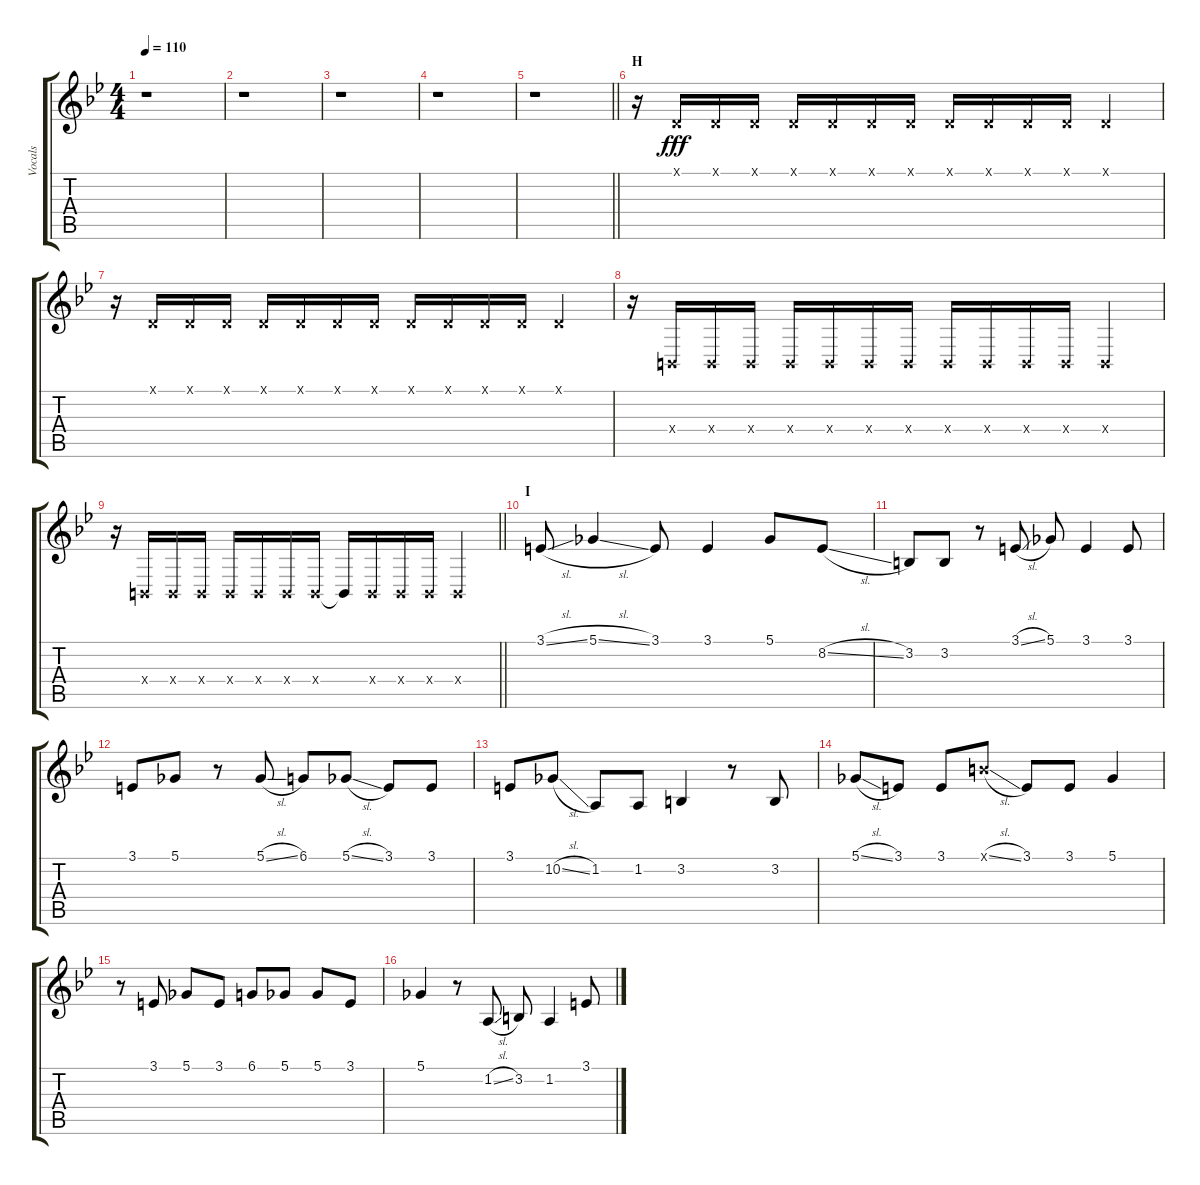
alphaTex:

\track ("Vocals" "Vocals") {instrument voiceoohs}
\staff {score tabs}
\tuning (Db4 Ab3 E3 B2 Gb2 B1) {hide}
\ts (4 4)
\tempo 110
\clef g2
\ks bb
r.1{dy fff} |
r.1 |
r.1 |
r.1 |
\barLineRight lightlight
r.1 |
\section ("" "H")
r.16 1.1{x}.16 1.1{x}.16 1.1{x}.16 1.1{x}.16 1.1{x}.16 1.1{x}.16 1.1{x}.16 1.1{x}.16 1.1{x}.16 1.1{x}.16 1.1{x}.16 1.1{x}.4 |
r.16 1.1{x}.16 1.1{x}.16 1.1{x}.16 1.1{x}.16 1.1{x}.16 1.1{x}.16 1.1{x}.16 1.1{x}.16 1.1{x}.16 1.1{x}.16 1.1{x}.16 1.1{x}.4 |
r.16 0.4{x}.16 0.4{x}.16 0.4{x}.16 0.4{x}.16 0.4{x}.16 0.4{x}.16 0.4{x}.16 0.4{x}.16 0.4{x}.16 0.4{x}.16 0.4{x}.16 0.4{x}.4 |
\barLineRight lightlight
r.16 0.4{x}.16 0.4{x}.16 0.4{x}.16 0.4{x}.16 0.4{x}.16 0.4{x}.16 0.4{x}.16 0.4{t}.16 0.4{x}.16 0.4{x}.16 0.4{x}.16 0.4{x}.4 |
\section ("" "I")
3.1{sl}.8 5.1{sl}.4 3.1.8 3.1.4 5.1.8 8.2{sl}.8 |
3.2.8 3.2.8 r.8 3.1{sl}.8 5.1.8 3.1.4 3.1.8 |
3.1.8 5.1.8 r.8 5.1{sl}.8 6.1.8 5.1{sl}.8 3.1.8 3.1.8 |
3.1.8 10.2{sl}.8 1.2.8 1.2.8 3.2.4 r.8 3.2.8 |
5.1{sl}.8 3.1.8 3.1.8 10.1{sl x}.8 3.1.8 3.1.8 5.1.4 |
r.8 3.1.8 5.1.8 3.1.8 6.1.8 5.1.8 5.1.8 3.1.8 |
5.1.4 r.8 1.2{sl}.8 3.2.8 1.2.4 3.1.8
